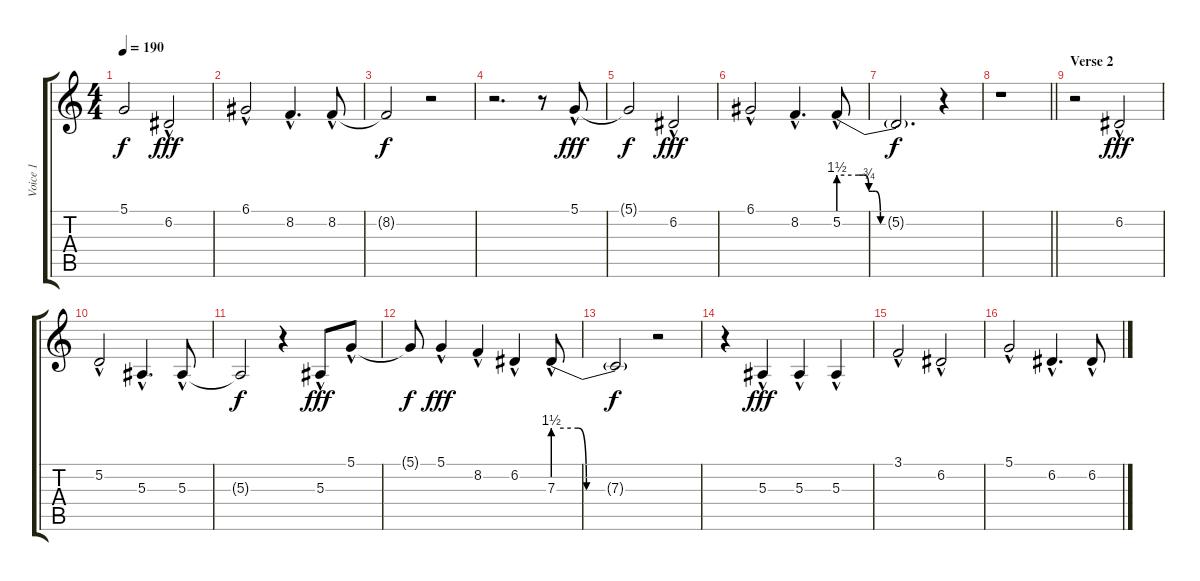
\track ("Voice 1" "Voice 1") {instrument lead2sawtooth}
\staff {score tabs}
\tuning (D4 A3 F3 C3 G2 C2) {hide}
\ts (4 4)
\tempo 190
\clef g2
\ks c
5.1{t}.2{dy f} 6.2{hac}.2{dy fff} |
6.1{hac}.2 8.2{hac}.4{d} 8.2{hac}.8 |
8.2{t}.2{dy f} r.2 |
r.2{d} r.8 5.1{hac}.8{dy fff} |
5.1{t}.2{dy f} 6.2{hac}.2{dy fff} |
6.1{hac}.2 8.2{hac}.4{d} 5.2{be (custom 0 6 12 6 15 6 18 3 20 3 22 3 25 0 30 0 60 0) hac}.8 |
5.2{t}.2{d dy f} r.4 |
\barLineRight lightlight
r.1 |
\section ("" "Verse 2")
r.2 6.2{hac}.2{dy fff} |
5.2{hac}.2 5.3{hac}.4{d} 5.3{hac}.8 |
5.3{t}.2{dy f} r.4 5.3{hac}.8{dy fff} 5.1{hac}.8 |
5.1{t}.8{dy f} 5.1{hac}.4{dy fff} 8.2{hac}.4 6.2{hac}.4 7.3{be (custom 0 6 15 6 20 0 30 0 60 0) hac}.8 |
7.3{t}.2{dy f} r.2 |
r.4 5.3{hac}.4{dy fff} 5.3{hac}.4 5.3{hac}.4 |
3.1{hac}.2 6.2{hac}.2 |
5.1{hac}.2 6.2{hac}.4{d} 6.2{hac}.8
